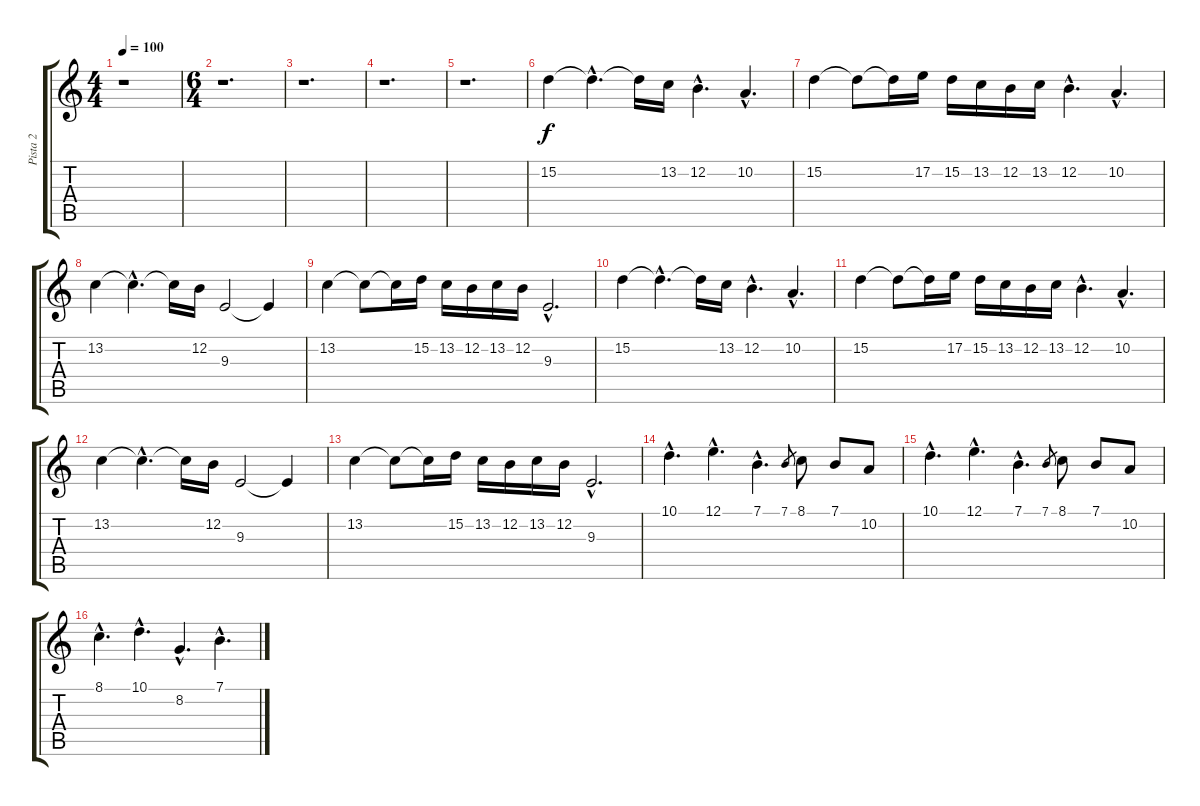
\track ("Pista 2" "Pista 2") {instrument marimba}
\staff {score tabs}
\tuning (E4 B3 G3 D3 A2 D2) {hide}
\ts (4 4)
\tempo 100
\clef g2
\ks c
r.1{dy f instrument marimba} |
\ts (6 4)
r.1{d} |
r.1{d} |
r.1{d} |
r.1{d} |
15.2.4 15.2{hac t}.4{d} 15.2{t}.16 13.2.16 12.2{hac}.4{d} 10.2{hac}.4{d} |
15.2.4 15.2{t}.8 15.2{t}.16 17.2.16 15.2.16 13.2.16 12.2.16 13.2.16 12.2{hac}.4{d} 10.2{hac}.4{d} |
13.2.4 13.2{hac t}.4{d} 13.2{t}.16 12.2.16 9.3.2 9.3{t}.4 |
13.2.4 13.2{t}.8 13.2{t}.16 15.2.16 13.2.16 12.2.16 13.2.16 12.2.16 9.3{hac}.2{d} |
15.2.4 15.2{hac t}.4{d} 15.2{t}.16 13.2.16 12.2{hac}.4{d} 10.2{hac}.4{d} |
15.2.4 15.2{t}.8 15.2{t}.16 17.2.16 15.2.16 13.2.16 12.2.16 13.2.16 12.2{hac}.4{d} 10.2{hac}.4{d} |
13.2.4 13.2{hac t}.4{d} 13.2{t}.16 12.2.16 9.3.2 9.3{t}.4 |
13.2.4 13.2{t}.8 13.2{t}.16 15.2.16 13.2.16 12.2.16 13.2.16 12.2.16 9.3{hac}.2{d} |
10.1{hac}.4{d} 12.1{hac}.4{d} 7.1{hac}.4{d} 7.1.8{gr} 8.1.8 7.1.8 10.2.8 |
10.1{hac}.4{d} 12.1{hac}.4{d} 7.1{hac}.4{d} 7.1.8{gr} 8.1.8 7.1.8 10.2.8 |
8.1{hac}.4{d} 10.1{hac}.4{d} 8.2{hac}.4{d} 7.1{hac}.4{d}
